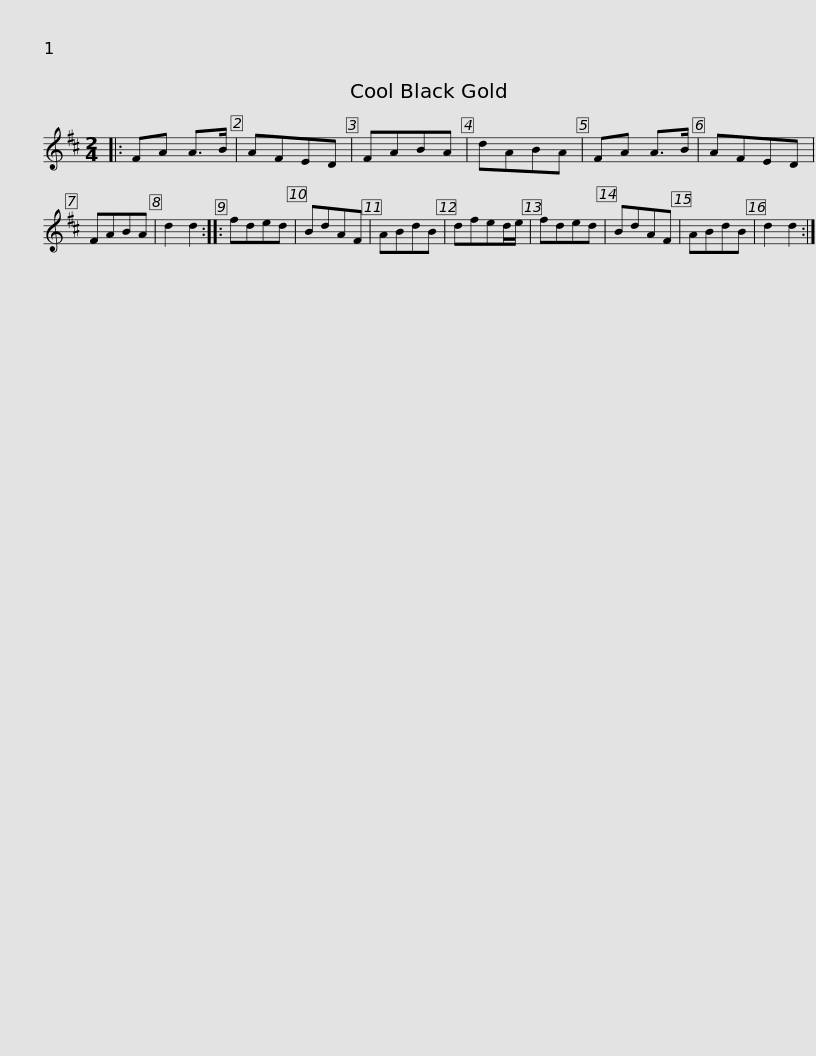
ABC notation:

X:1
L:1/8
M:2/4
I:linebreak $
K:D
V:1 treble
V:1
|: FA A>B | AFED | FABA | dABA | FA A>B | %5
 AFED | FABA | d2 d2 :: fded | BdAF |$ %10
 ABdB | dfed/e/ | fded | BdAF | ABdB | %15
 d2 d2 :| %16
